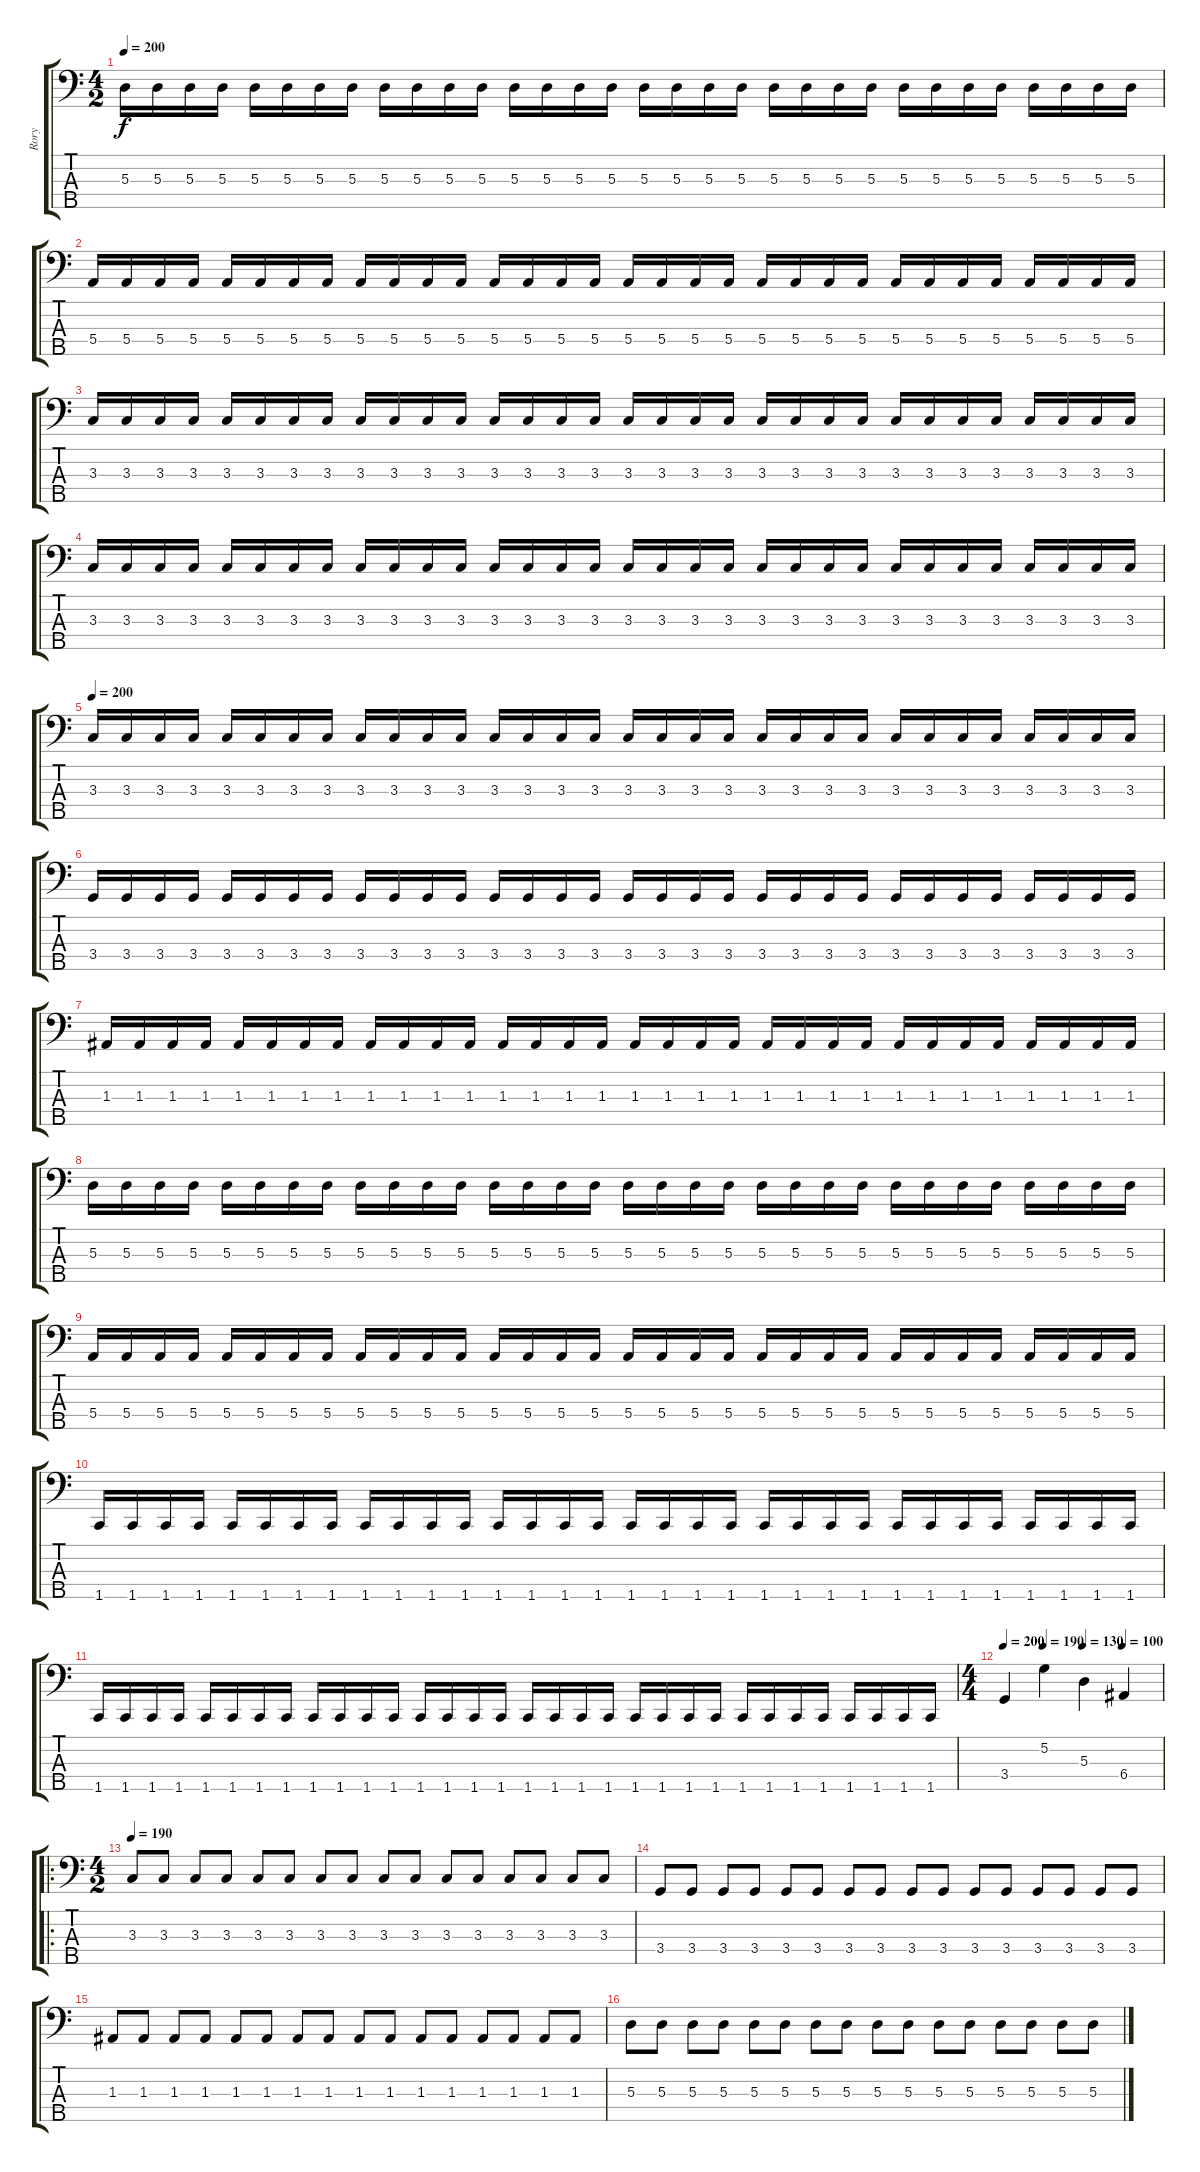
\track ("Rory" "Rory") {instrument electricbassfinger}
\staff {score tabs}
\tuning (G2 D2 A1 E1 B0) {hide}
\ts (4 2)
\tempo 200
\clef f4
\ks c
5.3.16{dy f} 5.3.16 5.3.16 5.3.16 5.3.16 5.3.16 5.3.16 5.3.16 5.3.16 5.3.16 5.3.16 5.3.16 5.3.16 5.3.16 5.3.16 5.3.16 5.3.16 5.3.16 5.3.16 5.3.16 5.3.16 5.3.16 5.3.16 5.3.16 5.3.16 5.3.16 5.3.16 5.3.16 5.3.16 5.3.16 5.3.16 5.3.16 |
5.4.16 5.4.16 5.4.16 5.4.16 5.4.16 5.4.16 5.4.16 5.4.16 5.4.16 5.4.16 5.4.16 5.4.16 5.4.16 5.4.16 5.4.16 5.4.16 5.4.16 5.4.16 5.4.16 5.4.16 5.4.16 5.4.16 5.4.16 5.4.16 5.4.16 5.4.16 5.4.16 5.4.16 5.4.16 5.4.16 5.4.16 5.4.16 |
3.3.16 3.3.16 3.3.16 3.3.16 3.3.16 3.3.16 3.3.16 3.3.16 3.3.16 3.3.16 3.3.16 3.3.16 3.3.16 3.3.16 3.3.16 3.3.16 3.3.16 3.3.16 3.3.16 3.3.16 3.3.16 3.3.16 3.3.16 3.3.16 3.3.16 3.3.16 3.3.16 3.3.16 3.3.16 3.3.16 3.3.16 3.3.16 |
3.3.16 3.3.16 3.3.16 3.3.16 3.3.16 3.3.16 3.3.16 3.3.16 3.3.16 3.3.16 3.3.16 3.3.16 3.3.16 3.3.16 3.3.16 3.3.16 3.3.16 3.3.16 3.3.16 3.3.16 3.3.16 3.3.16 3.3.16 3.3.16 3.3.16 3.3.16 3.3.16 3.3.16 3.3.16 3.3.16 3.3.16 3.3.16 |
\tempo 200
3.3.16 3.3.16 3.3.16 3.3.16 3.3.16 3.3.16 3.3.16 3.3.16 3.3.16 3.3.16 3.3.16 3.3.16 3.3.16 3.3.16 3.3.16 3.3.16 3.3.16 3.3.16 3.3.16 3.3.16 3.3.16 3.3.16 3.3.16 3.3.16 3.3.16 3.3.16 3.3.16 3.3.16 3.3.16 3.3.16 3.3.16 3.3.16 |
3.4.16 3.4.16 3.4.16 3.4.16 3.4.16 3.4.16 3.4.16 3.4.16 3.4.16 3.4.16 3.4.16 3.4.16 3.4.16 3.4.16 3.4.16 3.4.16 3.4.16 3.4.16 3.4.16 3.4.16 3.4.16 3.4.16 3.4.16 3.4.16 3.4.16 3.4.16 3.4.16 3.4.16 3.4.16 3.4.16 3.4.16 3.4.16 |
1.3.16 1.3.16 1.3.16 1.3.16 1.3.16 1.3.16 1.3.16 1.3.16 1.3.16 1.3.16 1.3.16 1.3.16 1.3.16 1.3.16 1.3.16 1.3.16 1.3.16 1.3.16 1.3.16 1.3.16 1.3.16 1.3.16 1.3.16 1.3.16 1.3.16 1.3.16 1.3.16 1.3.16 1.3.16 1.3.16 1.3.16 1.3.16 |
5.3.16 5.3.16 5.3.16 5.3.16 5.3.16 5.3.16 5.3.16 5.3.16 5.3.16 5.3.16 5.3.16 5.3.16 5.3.16 5.3.16 5.3.16 5.3.16 5.3.16 5.3.16 5.3.16 5.3.16 5.3.16 5.3.16 5.3.16 5.3.16 5.3.16 5.3.16 5.3.16 5.3.16 5.3.16 5.3.16 5.3.16 5.3.16 |
5.4.16 5.4.16 5.4.16 5.4.16 5.4.16 5.4.16 5.4.16 5.4.16 5.4.16 5.4.16 5.4.16 5.4.16 5.4.16 5.4.16 5.4.16 5.4.16 5.4.16 5.4.16 5.4.16 5.4.16 5.4.16 5.4.16 5.4.16 5.4.16 5.4.16 5.4.16 5.4.16 5.4.16 5.4.16 5.4.16 5.4.16 5.4.16 |
1.5.16 1.5.16 1.5.16 1.5.16 1.5.16 1.5.16 1.5.16 1.5.16 1.5.16 1.5.16 1.5.16 1.5.16 1.5.16 1.5.16 1.5.16 1.5.16 1.5.16 1.5.16 1.5.16 1.5.16 1.5.16 1.5.16 1.5.16 1.5.16 1.5.16 1.5.16 1.5.16 1.5.16 1.5.16 1.5.16 1.5.16 1.5.16 |
1.5.16 1.5.16 1.5.16 1.5.16 1.5.16 1.5.16 1.5.16 1.5.16 1.5.16 1.5.16 1.5.16 1.5.16 1.5.16 1.5.16 1.5.16 1.5.16 1.5.16 1.5.16 1.5.16 1.5.16 1.5.16 1.5.16 1.5.16 1.5.16 1.5.16 1.5.16 1.5.16 1.5.16 1.5.16 1.5.16 1.5.16 1.5.16 |
\ts (4 4)
\tempo 200
\tempo (190 0.25)
\tempo (130 0.5)
\tempo (100 0.75)
3.4.4 5.2.4 5.3.4 6.4.4 |
\ro
\ts (4 2)
\tempo 190
3.3.8 3.3.8 3.3.8 3.3.8 3.3.8 3.3.8 3.3.8 3.3.8 3.3.8 3.3.8 3.3.8 3.3.8 3.3.8 3.3.8 3.3.8 3.3.8 |
3.4.8 3.4.8 3.4.8 3.4.8 3.4.8 3.4.8 3.4.8 3.4.8 3.4.8 3.4.8 3.4.8 3.4.8 3.4.8 3.4.8 3.4.8 3.4.8 |
1.3.8 1.3.8 1.3.8 1.3.8 1.3.8 1.3.8 1.3.8 1.3.8 1.3.8 1.3.8 1.3.8 1.3.8 1.3.8 1.3.8 1.3.8 1.3.8 |
5.3.8 5.3.8 5.3.8 5.3.8 5.3.8 5.3.8 5.3.8 5.3.8 5.3.8 5.3.8 5.3.8 5.3.8 5.3.8 5.3.8 5.3.8 5.3.8
